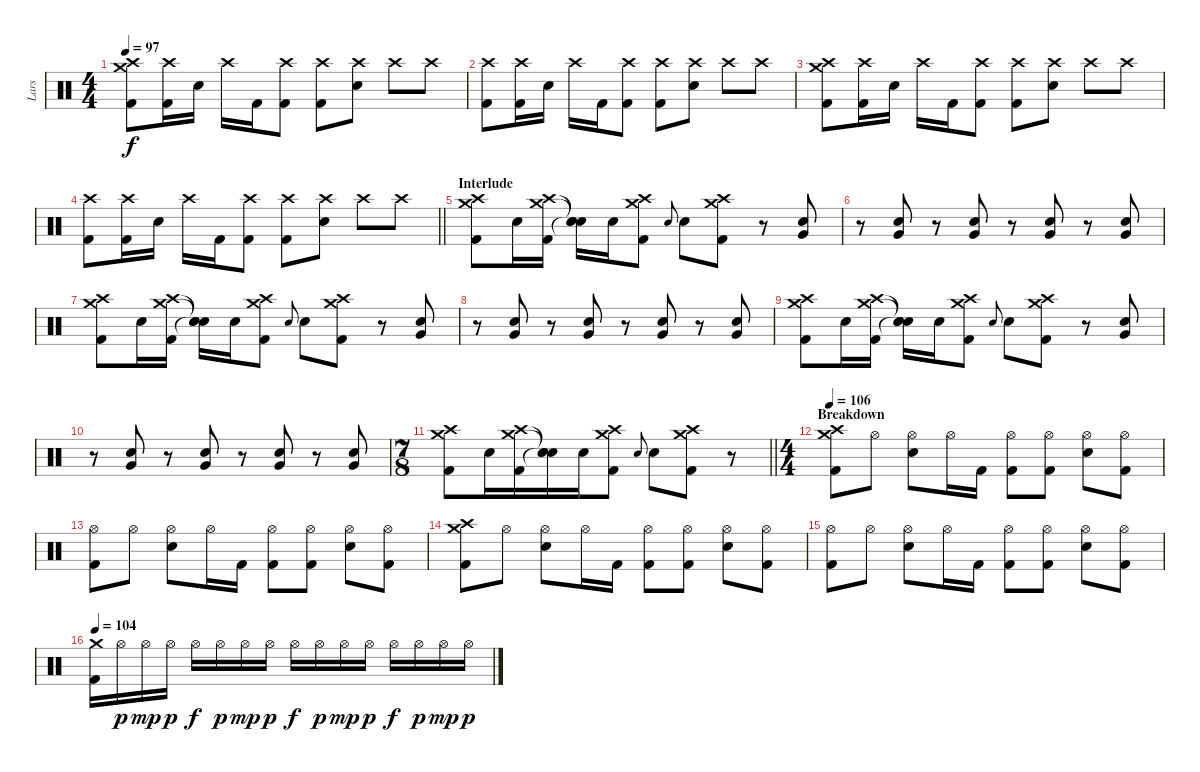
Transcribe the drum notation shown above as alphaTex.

\track ("Lars" "Lars") {instrument percussion}
\staff {score}
\articulation defaults
\ts (4 4)
\tempo 97
\clef neutral
\ks c
("Crash medium (hit)" "Crash high (hit)" "Kick (hit) 2").8{dy f} ("Crash high (hit)" "Kick (hit) 2").16 "Electric Snare (hit)".16 "Crash high (hit)".16 "Kick (hit) 2".16 ("Crash high (hit)" "Kick (hit) 2").8 ("Crash high (hit)" "Kick (hit) 2").8 ("Crash high (hit)" "Electric Snare (hit)").8 "Crash high (hit)".8 "Crash high (hit)".8 |
("Crash high (hit)" "Kick (hit) 2").8 ("Crash high (hit)" "Kick (hit) 2").16 "Electric Snare (hit)".16 "Crash high (hit)".16 "Kick (hit) 2".16 ("Crash high (hit)" "Kick (hit) 2").8 ("Crash high (hit)" "Kick (hit) 2").8 ("Crash high (hit)" "Electric Snare (hit)").8 "Crash high (hit)".8 "Crash high (hit)".8 |
("Crash medium (hit)" "Crash high (hit)" "Kick (hit) 2").8 ("Crash high (hit)" "Kick (hit) 2").16 "Electric Snare (hit)".16 "Crash high (hit)".16 "Kick (hit) 2".16 ("Crash high (hit)" "Kick (hit) 2").8 ("Crash high (hit)" "Kick (hit) 2").8 ("Crash high (hit)" "Electric Snare (hit)").8 "Crash high (hit)".8 "Crash high (hit)".8 |
\barLineRight lightlight
("Crash high (hit)" "Kick (hit) 2").8 ("Crash high (hit)" "Kick (hit) 2").16 "Electric Snare (hit)".16 "Crash high (hit)".16 "Kick (hit) 2".16 ("Crash high (hit)" "Kick (hit) 2").8 ("Crash high (hit)" "Kick (hit) 2").8 ("Crash high (hit)" "Electric Snare (hit)").8 "Crash high (hit)".8 "Crash high (hit)".8 |
\section ("" "Interlude")
("Crash medium (hit)" "Crash high (hit)" "Kick (hit) 2").8 "Electric Snare (hit)".16 ("Crash medium (hit)" "Crash high (hit)" "Kick (hit) 2").16 ("Snare (hit)"{t} "Snare (hit)"{t} "Snare (hit)"{t}).16 "Electric Snare (hit)".16 ("Crash medium (hit)" "Crash high (hit)" "Kick (hit) 2").8 "Electric Snare (hit)".8{gr onbeat} "Electric Snare (hit)".8 ("Crash medium (hit)" "Crash high (hit)" "Kick (hit) 2").8 r.8 ("Electric Snare (hit)" "Very Low Tom (hit)").8 |
r.8 ("Electric Snare (hit)" "Very Low Tom (hit)").8 r.8 ("Electric Snare (hit)" "Very Low Tom (hit)").8 r.8 ("Electric Snare (hit)" "Very Low Tom (hit)").8 r.8 ("Electric Snare (hit)" "Very Low Tom (hit)").8 |
("Crash medium (hit)" "Crash high (hit)" "Kick (hit) 2").8 "Electric Snare (hit)".16 ("Crash medium (hit)" "Crash high (hit)" "Kick (hit) 2").16 ("Snare (hit)"{t} "Snare (hit)"{t} "Snare (hit)"{t}).16 "Electric Snare (hit)".16 ("Crash medium (hit)" "Crash high (hit)" "Kick (hit) 2").8 "Electric Snare (hit)".8{gr onbeat} "Electric Snare (hit)".8 ("Crash medium (hit)" "Crash high (hit)" "Kick (hit) 2").8 r.8 ("Electric Snare (hit)" "Very Low Tom (hit)").8 |
r.8 ("Electric Snare (hit)" "Very Low Tom (hit)").8 r.8 ("Electric Snare (hit)" "Very Low Tom (hit)").8 r.8 ("Electric Snare (hit)" "Very Low Tom (hit)").8 r.8 ("Electric Snare (hit)" "Very Low Tom (hit)").8 |
("Crash medium (hit)" "Crash high (hit)" "Kick (hit) 2").8 "Electric Snare (hit)".16 ("Crash medium (hit)" "Crash high (hit)" "Kick (hit) 2").16 ("Snare (hit)"{t} "Snare (hit)"{t} "Snare (hit)"{t}).16 "Electric Snare (hit)".16 ("Crash medium (hit)" "Crash high (hit)" "Kick (hit) 2").8 "Electric Snare (hit)".8{gr onbeat} "Electric Snare (hit)".8 ("Crash medium (hit)" "Crash high (hit)" "Kick (hit) 2").8 r.8 ("Electric Snare (hit)" "Very Low Tom (hit)").8 |
r.8 ("Electric Snare (hit)" "Very Low Tom (hit)").8 r.8 ("Electric Snare (hit)" "Very Low Tom (hit)").8 r.8 ("Electric Snare (hit)" "Very Low Tom (hit)").8 r.8 ("Electric Snare (hit)" "Very Low Tom (hit)").8 |
\ts (7 8)
\barLineRight lightlight
("Crash medium (hit)" "Crash high (hit)" "Kick (hit) 2").8 "Electric Snare (hit)".16 ("Crash medium (hit)" "Crash high (hit)" "Kick (hit) 2").16 ("Snare (hit)"{t} "Snare (hit)"{t} "Snare (hit)"{t}).16 "Electric Snare (hit)".16 ("Crash medium (hit)" "Crash high (hit)" "Kick (hit) 2").8 "Electric Snare (hit)".8{gr onbeat} "Electric Snare (hit)".8 ("Crash medium (hit)" "Crash high (hit)" "Kick (hit) 2").8 r.8 |
\ts (4 4)
\section ("" "Breakdown")
\tempo 106
("Crash medium (hit)" "Crash high (hit)" "Kick (hit) 2").8 "Hi-Hat (open)".8 ("Hi-Hat (open)" "Electric Snare (hit)").8 "Hi-Hat (open)".16 "Kick (hit) 2".16 ("Hi-Hat (open)" "Kick (hit) 2").8 ("Hi-Hat (open)" "Kick (hit) 2").8 ("Hi-Hat (open)" "Electric Snare (hit)").8 ("Hi-Hat (open)" "Kick (hit) 2").8 |
("Hi-Hat (open)" "Kick (hit) 2").8 "Hi-Hat (open)".8 ("Hi-Hat (open)" "Electric Snare (hit)").8 "Hi-Hat (open)".16 "Kick (hit) 2".16 ("Hi-Hat (open)" "Kick (hit) 2").8 ("Hi-Hat (open)" "Kick (hit) 2").8 ("Hi-Hat (open)" "Electric Snare (hit)").8 ("Hi-Hat (open)" "Kick (hit) 2").8 |
("Crash medium (hit)" "Crash high (hit)" "Kick (hit) 2").8 "Hi-Hat (open)".8 ("Hi-Hat (open)" "Electric Snare (hit)").8 "Hi-Hat (open)".16 "Kick (hit) 2".16 ("Hi-Hat (open)" "Kick (hit) 2").8 ("Hi-Hat (open)" "Kick (hit) 2").8 ("Hi-Hat (open)" "Electric Snare (hit)").8 ("Hi-Hat (open)" "Kick (hit) 2").8 |
("Hi-Hat (open)" "Kick (hit) 2").8 "Hi-Hat (open)".8 ("Hi-Hat (open)" "Electric Snare (hit)").8 "Hi-Hat (open)".16 "Kick (hit) 2".16 ("Hi-Hat (open)" "Kick (hit) 2").8 ("Hi-Hat (open)" "Kick (hit) 2").8 ("Hi-Hat (open)" "Electric Snare (hit)").8 ("Hi-Hat (open)" "Kick (hit) 2").8 |
\tempo 104
("Crash medium (hit)" "Kick (hit) 2").16 "Hi-Hat (open)".16{dy p} "Hi-Hat (open)".16{dy mp} "Hi-Hat (open)".16{dy p} "Hi-Hat (open)".16{dy f} "Hi-Hat (open)".16{dy p} "Hi-Hat (open)".16{dy mp} "Hi-Hat (open)".16{dy p} "Hi-Hat (open)".16{dy f} "Hi-Hat (open)".16{dy p} "Hi-Hat (open)".16{dy mp} "Hi-Hat (open)".16{dy p} "Hi-Hat (open)".16{dy f} "Hi-Hat (open)".16{dy p} "Hi-Hat (open)".16{dy mp} "Hi-Hat (open)".16{dy p}
